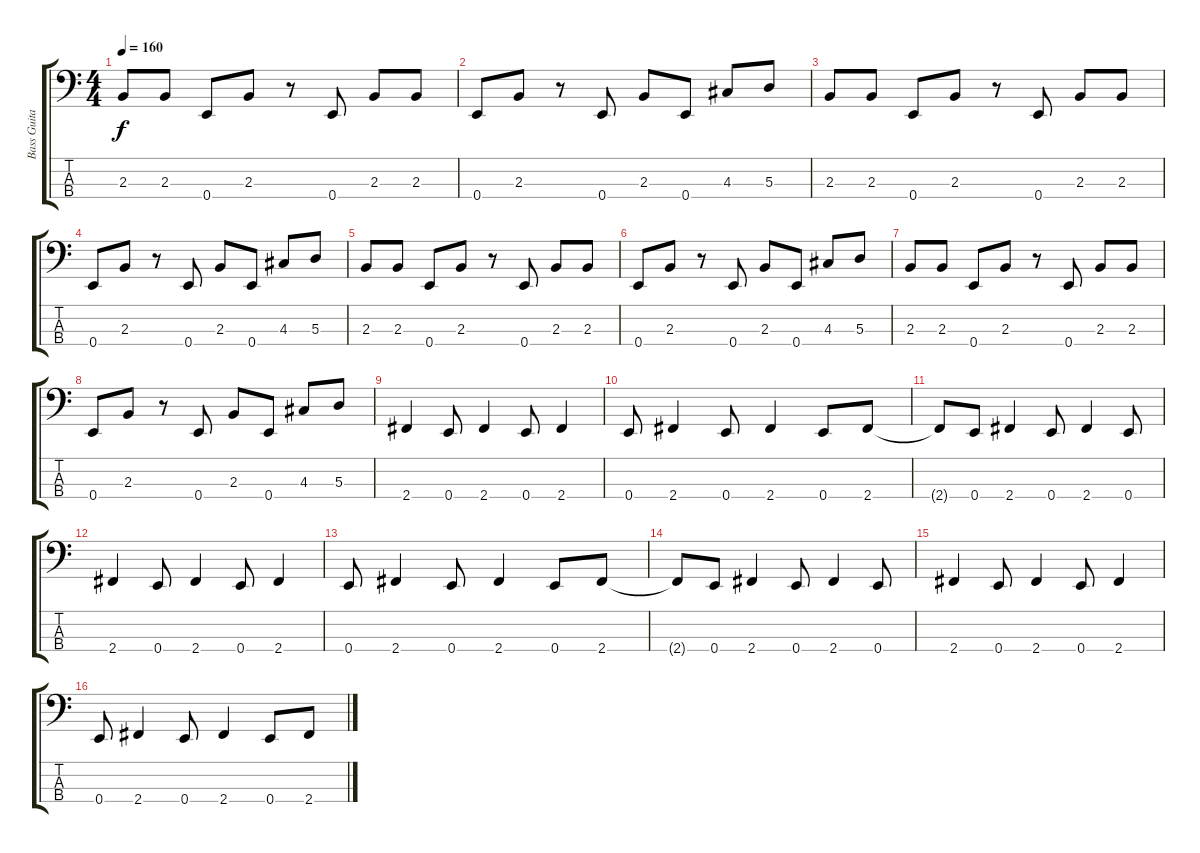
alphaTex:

\track ("Bass Guitar" "Bass Guita") {instrument electricbasspick}
\staff {score tabs}
\tuning (G2 D2 A1 E1) {hide}
\ts (4 4)
\tempo 160
\clef f4
\ks c
2.3.8{dy f} 2.3.8 0.4.8 2.3.8 r.8 0.4.8 2.3.8 2.3.8 |
0.4.8 2.3.8 r.8 0.4.8 2.3.8 0.4.8 4.3.8 5.3.8 |
2.3.8 2.3.8 0.4.8 2.3.8 r.8 0.4.8 2.3.8 2.3.8 |
0.4.8 2.3.8 r.8 0.4.8 2.3.8 0.4.8 4.3.8 5.3.8 |
2.3.8 2.3.8 0.4.8 2.3.8 r.8 0.4.8 2.3.8 2.3.8 |
0.4.8 2.3.8 r.8 0.4.8 2.3.8 0.4.8 4.3.8 5.3.8 |
2.3.8 2.3.8 0.4.8 2.3.8 r.8 0.4.8 2.3.8 2.3.8 |
0.4.8 2.3.8 r.8 0.4.8 2.3.8 0.4.8 4.3.8 5.3.8 |
2.4.4 0.4.8 2.4.4 0.4.8 2.4.4 |
0.4.8 2.4.4 0.4.8 2.4.4 0.4.8 2.4.8 |
2.4{t}.8 0.4.8 2.4.4 0.4.8 2.4.4 0.4.8 |
2.4.4 0.4.8 2.4.4 0.4.8 2.4.4 |
0.4.8 2.4.4 0.4.8 2.4.4 0.4.8 2.4.8 |
2.4{t}.8 0.4.8 2.4.4 0.4.8 2.4.4 0.4.8 |
2.4.4 0.4.8 2.4.4 0.4.8 2.4.4 |
0.4.8 2.4.4 0.4.8 2.4.4 0.4.8 2.4.8
